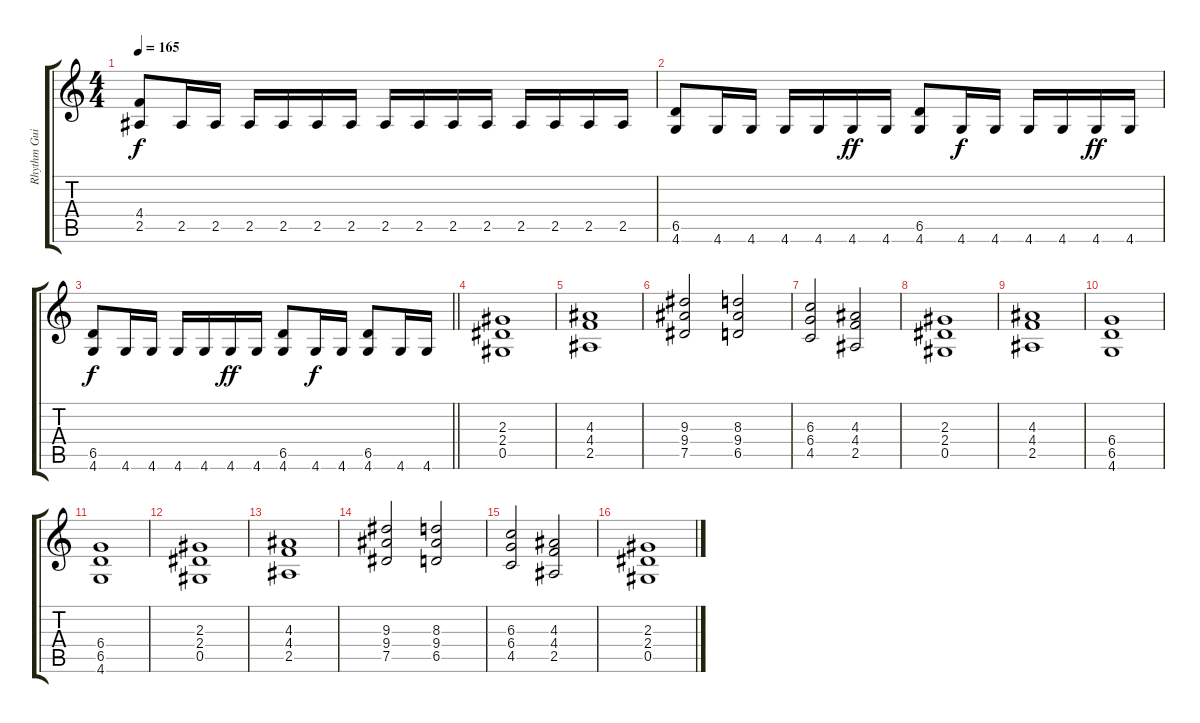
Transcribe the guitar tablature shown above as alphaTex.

\track ("Rhythm Guitar" "Rhythm Gui") {instrument distortionguitar}
\staff {score tabs}
\tuning (Eb4 Bb3 Gb3 Db3 Ab2 Eb2) {hide}
\ts (4 4)
\tempo 165
\clef g2
\ks c
(4.4 2.5).8{dy f} 2.5.16 2.5.16 2.5.16 2.5.16 2.5.16 2.5.16 2.5.16 2.5.16 2.5.16 2.5.16 2.5.16 2.5.16 2.5.16 2.5.16 |
(6.5 4.6).8 4.6.16 4.6.16 4.6.16 4.6.16 4.6.16{dy ff} 4.6.16 (6.5 4.6).8 4.6.16{dy f} 4.6.16 4.6.16 4.6.16 4.6.16{dy ff} 4.6.16 |
\barLineRight lightlight
(6.5 4.6).8{dy f} 4.6.16 4.6.16 4.6.16 4.6.16 4.6.16{dy ff} 4.6.16 (6.5 4.6).8 4.6.16{dy f} 4.6.16 (6.5 4.6).8 4.6.16 4.6.16 |
(2.3 2.4 0.5).1 |
(4.3 4.4 2.5).1 |
(9.3 9.4 7.5).2 (8.3 9.4 6.5).2 |
(6.3 6.4 4.5).2 (4.3 4.4 2.5).2 |
(2.3 2.4 0.5).1 |
(4.3 4.4 2.5).1 |
(6.4 6.5 4.6).1 |
(6.4 6.5 4.6).1 |
(2.3 2.4 0.5).1 |
(4.3 4.4 2.5).1 |
(9.3 9.4 7.5).2 (8.3 9.4 6.5).2 |
(6.3 6.4 4.5).2 (4.3 4.4 2.5).2 |
(2.3 2.4 0.5).1
